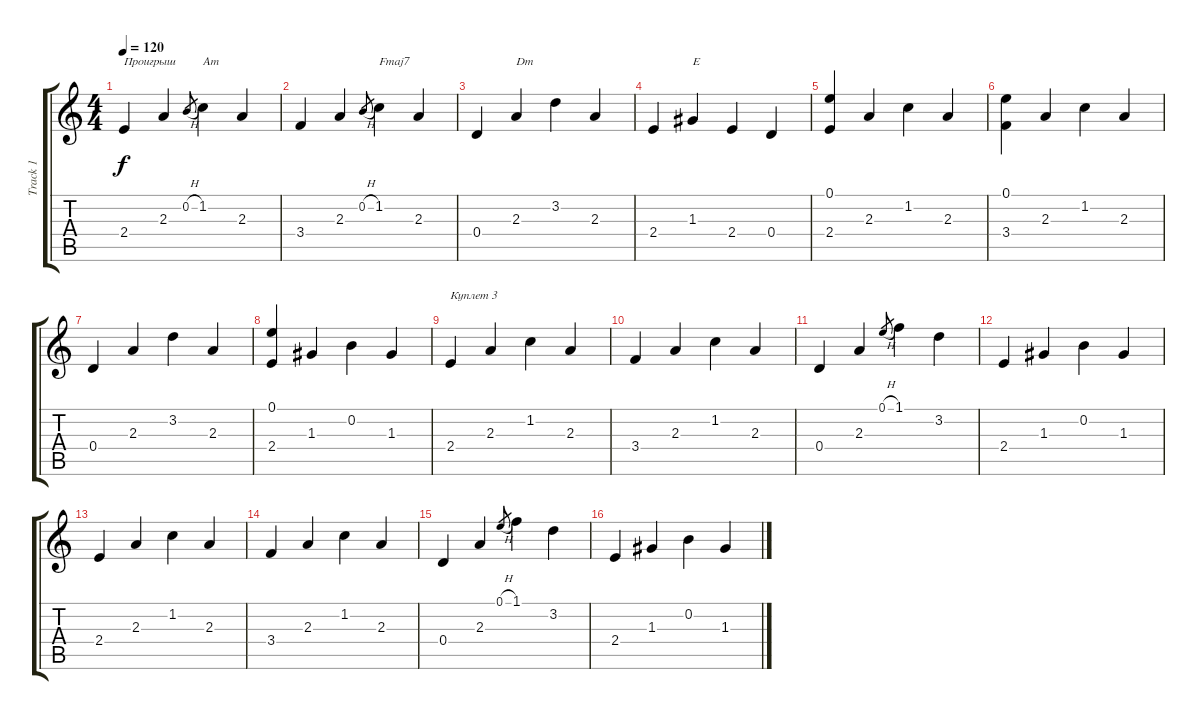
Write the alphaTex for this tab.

\track ("Track 1" "Track 1") {instrument acousticguitarsteel}
\staff {score tabs}
\tuning (E4 B3 G3 D3 A2 E2) {hide}
\ts (4 4)
\tempo 120
\clef g2
\ks c
2.4.4{txt "Проигрыш" dy f} 2.3.4 0.2{h}.8{gr} 1.2.4{txt "Am"} 2.3.4 |
3.4.4 2.3.4 0.2{h}.8{gr} 1.2.4{txt "Fmaj7"} 2.3.4 |
0.4.4 2.3.4{txt "Dm"} 3.2.4 2.3.4 |
2.4.4 1.3.4{txt "E"} 2.4.4 0.4.4 |
(0.1 2.4).4 2.3.4 1.2.4 2.3.4 |
(0.1 3.4).4 2.3.4 1.2.4 2.3.4 |
0.4.4 2.3.4 3.2.4 2.3.4 |
(0.1 2.4).4 1.3.4 0.2.4 1.3.4 |
2.4.4{txt "Куплет 3"} 2.3.4 1.2.4 2.3.4 |
3.4.4 2.3.4 1.2.4 2.3.4 |
0.4.4 2.3.4 0.1{h}.8{gr} 1.1.4 3.2.4 |
2.4.4 1.3.4 0.2.4 1.3.4 |
2.4.4 2.3.4 1.2.4 2.3.4 |
3.4.4 2.3.4 1.2.4 2.3.4 |
0.4.4 2.3.4 0.1{h}.8{gr} 1.1.4 3.2.4 |
2.4.4 1.3.4 0.2.4 1.3.4
